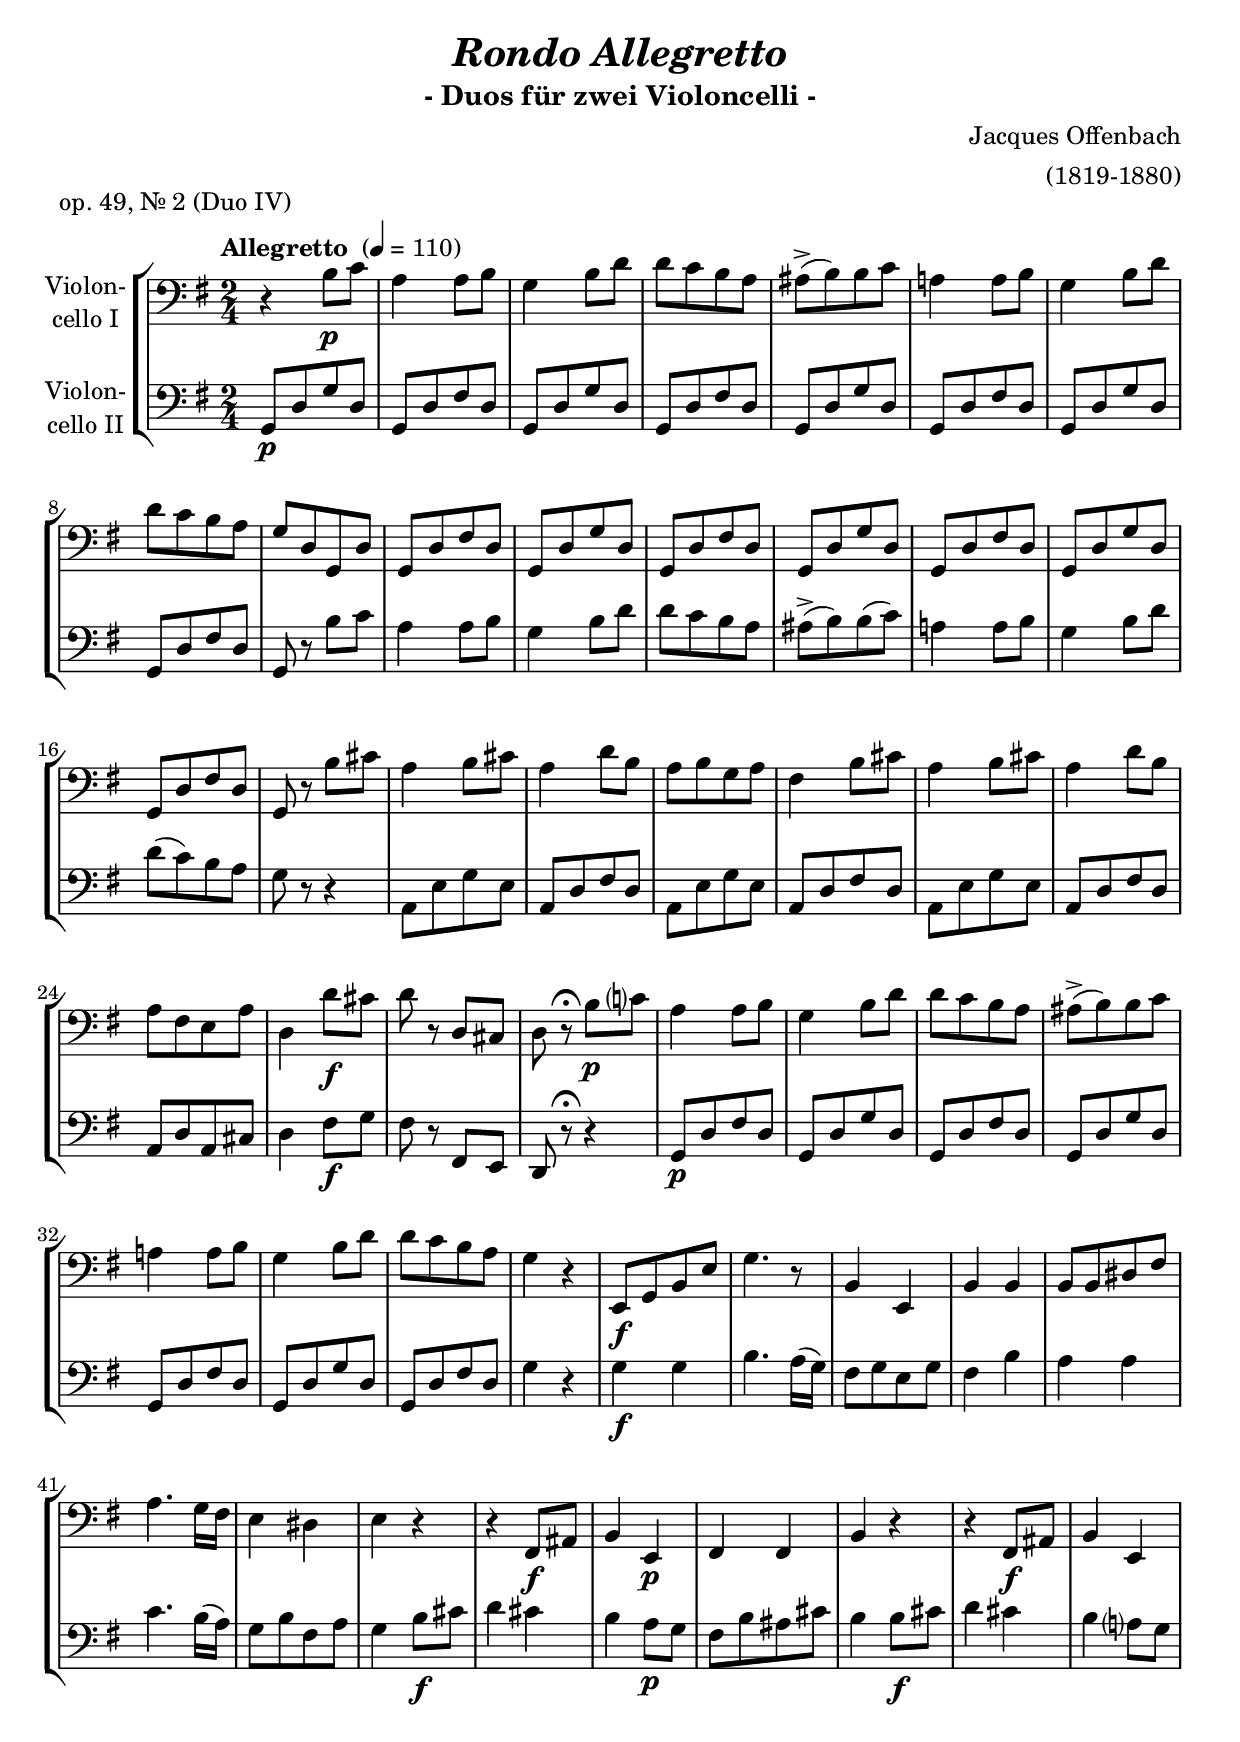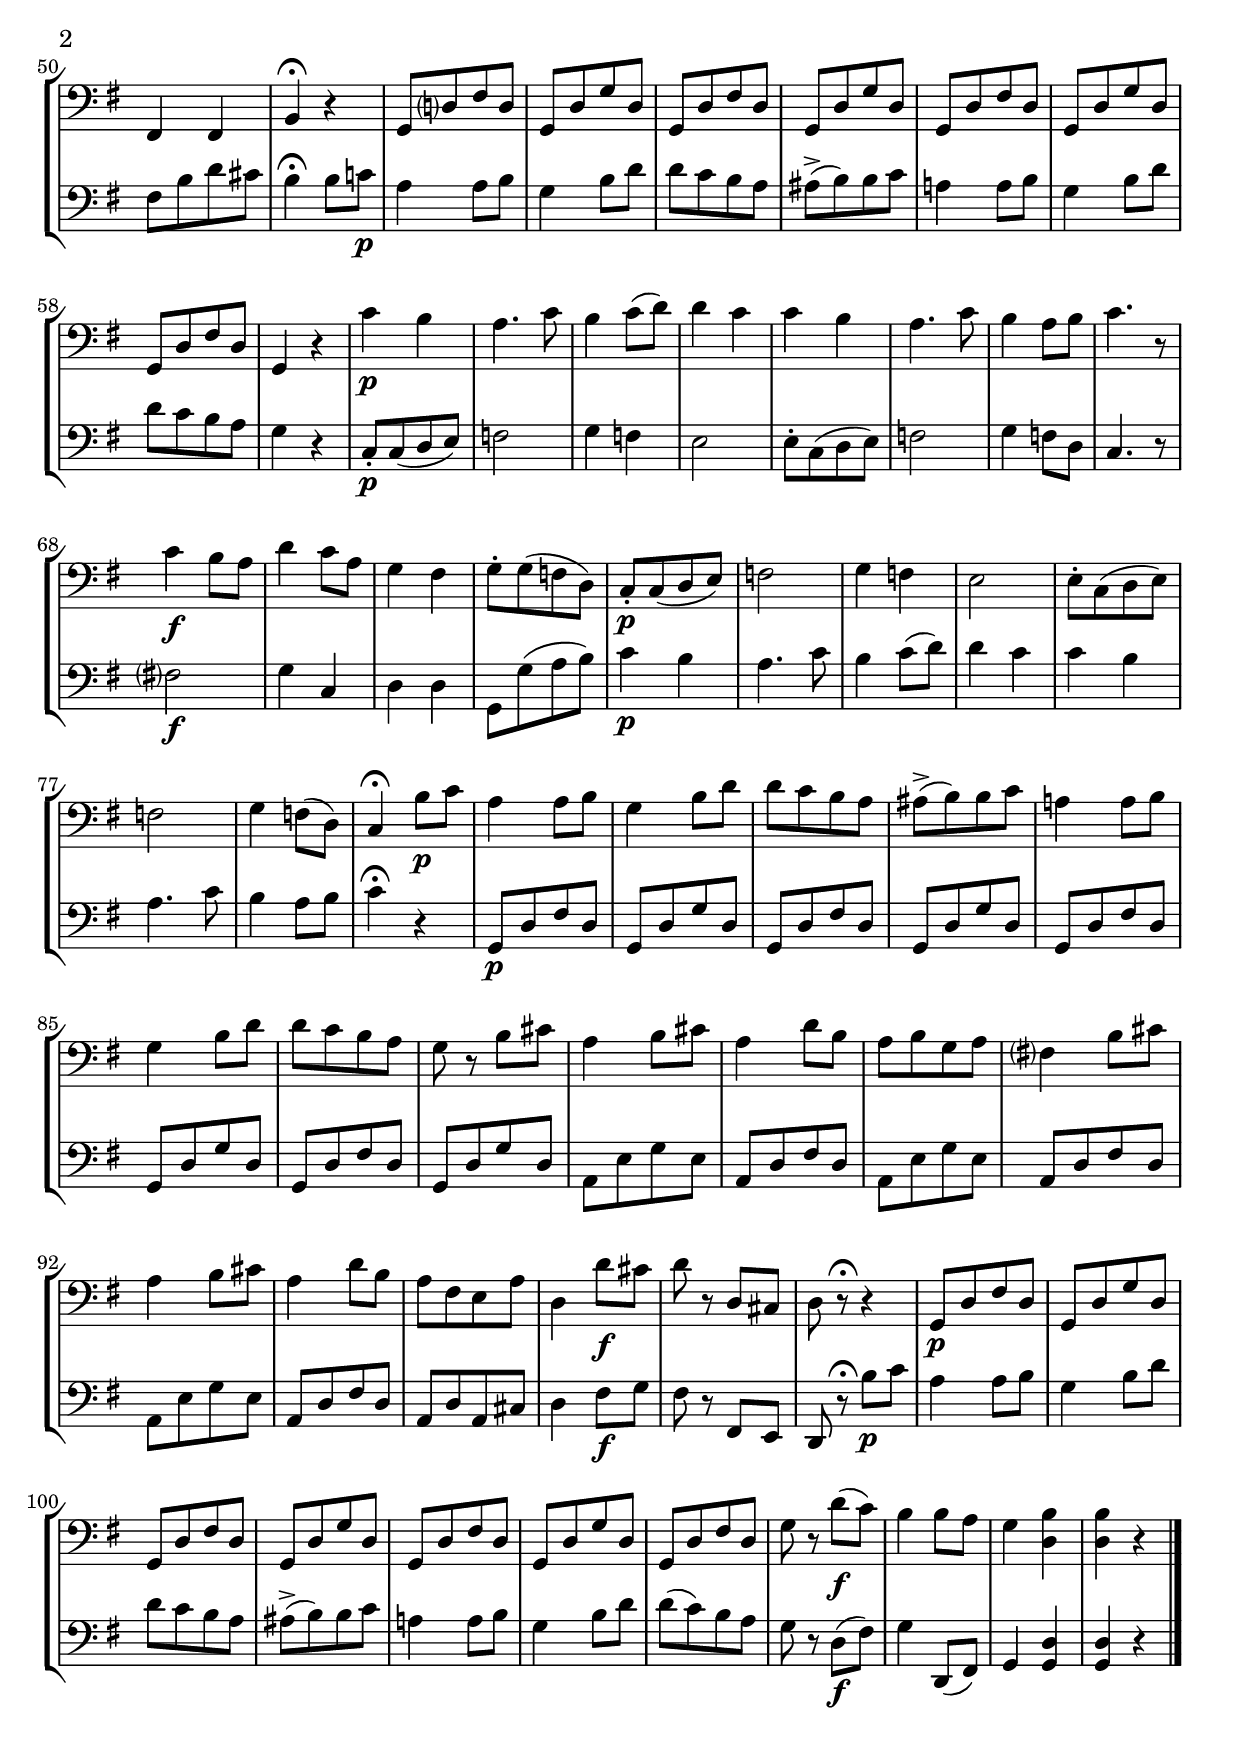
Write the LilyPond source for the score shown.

\version "2.18.2"
\include "deutsch.ly"
  
#(set-global-staff-size 21.5)

\header {
  title     = \markup \bold \italic "Rondo Allegretto"
  subtitle  = "- Duos für zwei Violoncelli -"
  composer  = "Jacques Offenbach"
  arranger  = "(1819-1880)"
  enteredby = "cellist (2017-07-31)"
  piece     = "op. 49, Nr. 2 (Duo IV)"
}

voiceconsts = {
  \key g \major
  \time 2/4
  \clef "bass"
% \numericTimeSignature
  \compressFullBarRests
  % Set default beaming for all staves
  \set Timing.beamExceptions = #'()
  \set Timing.baseMoment     = #(ly:make-moment 1 2)
  \set Timing.beatStructure  = #'(1)
  \tempo "Allegretto " 4=110
}

mifl = "flute"
miob = "oboe"
mifh = "french horn"
mist = "string ensemble 1"
%minstr = "accordion"
miba = "cello"

va = \relative c' {
  \voiceconsts

  r4 h8\p c
  a4 a8 h
  g4 h8 d
  d c h a
  ais(-> h) h c
  a!4 a8 h
  g4 h8 d
  d c h a

  g d g, d'
  g, d' fis d
  g, d' g d
  g, d' fis d
  g, d' g d
  g, d' fis d
  g, d' g d
  g, d' fis d
  g, r h' cis

  a4 h8 cis
  a4 d8 h
  a h g a
  fis4 h8 cis
  a4 h8 cis
  a4 d8 h
  a fis e a
  d,4 d'8\f cis
  d r d, cis

  d r\fermata h'8\p c?
  a4 a8 h
  g4 h8 d
  d c h a
  ais(-> h) h c
  a!4 a8 h
  g4 h8 d
  d c h a
  g4 r

  e,8\f g h e
  g4. r8
  h,4 e,
  h' h
  h8 h dis fis
  a4. g16 fis
  e4 dis
  e r
  r fis,8\f ais
  h4 e,\p

  fis fis
  h r
  r fis8\f ais
  h4 e,
  fis fis
  h\fermata r
  g8 d'? fis d
  g, d' g d
  g, d' fis d
  g, d' g d
  
  g, d' fis d
  g, d' g d
  g, d' fis d
  g,4 r
  c'\p h
  a4. c8
  h4 c8( d)
  d4 c
  c h
  a4. c8

  h4 a8 h
  c4. r8
  c4\f h8 a
  d4 c8 a
  g4 fis
  g8-. g( f d)
  c-.\p c( d e)
  f2
  g4 f
  e2
  e8-. c( d e)

  f2
  g4 f8( d)
  c4\fermata h'8\p c
  a4 a8 h
  g4 h8 d
  d c h a
  ais(-> h) h c
  a!4 a8 h
  g4 h8 d
  d c h a
  g r h cis

  a4 h8 cis
  a4 d8 h
  a h g a
  fis?4 h8 cis
  a4 h8 cis
  a4 d8 h
  a fis e a
  d,4 d'8\f cis
  d r d, cis
  d r\fermata r4

  g,8\p d' fis d
  g, d' g d
  g, d' fis d
  g, d' g d
  g, d' fis d
  g, d' g d
  g, d' fis d
  g r d'(\f c)
  h4 h8 a
  g4 <d h'>
  <d h'> r \bar "|."
}

vb = \relative c {
  \voiceconsts

  g8\p d' g d
  g, d' fis d
  g, d' g d
  g, d' fis d
  g, d' g d
  g, d' fis d
  g, d' g d
  g, d' fis d
  
  g, r h' c
  a4 a8 h
  g4 h8 d
  d c h a
  ais(-> h) h( c)
  a!4 a8 h
  g4 h8 d
  d( c) h a
  g r r4
  a,8 e' g e

  a, d fis d
  a e' g e
  a, d fis d
  a e' g e
  a, d fis d
  a d a cis
  d4 fis8\f g
  fis r fis, e
  d r\fermata r4
  g8\p d' fis d

  g, d' g d
  g, d' fis d
  g, d' g d
  g, d' fis d
  g, d' g d
  g, d' fis d
  g4 r
  g\f g
  h4. a16( g)
  fis8 g e g

  fis4 h
  a a
  c4. h16( a)
  g8 h fis a
  g4 h8\f cis
  d4 cis
  h a8\p g
  fis h ais cis
  h4 h8\f cis
  d4 cis

  h4 a?8 g
  fis h d cis
  h4\fermata h8 c!\p
  a4 a8 h
  g4 h8 d
  d c h a
  ais(-> h) h c
  a!4 a8 h
  g4 h8 d

  d c h a
  g4 r
  c,8-.\p c( d e)
  f2
  g4 f
  e2 e8-. c( d e)
  f2
  g4 f8 d
  c4. r8
  fis?2\f
  g4 c,

  d d
  g,8 g'( a h)
  c4\p h
  a4. c8
  h4 c8( d)
  d4 c
  c h
  a4. c8
  h4 a8 h
  c4\fermata r
  g,8\p d' fis d

  g, d' g d
  g, d' fis d
  g, d' g d
  g, d' fis d
  g, d' g d
  g, d' fis d
  g, d' g d
  a e' g e
  a, d fis d
  
  a e' g e
  a, d fis d
  a e' g e
  a, d fis d
  a d a cis
  d4 fis8\f g
  fis r fis, e
  d r\fermata h''\p c
  a4 a8 h

  g4 h8 d
  d c h a
  ais(-> h) h c
  a!4 a8 h
  g4 h8 d
  d( c) h a
  g r d(\f fis)
  g4 d,8( fis)
  g4 <g d'>
  <g d'> r \bar "|."
}


music = \new StaffGroup <<
      \new Staff {
	\set Staff.midiInstrument = \miba
	\set Staff.instrumentName = \markup \center-column { "Violon-" "cello I" }
	\transpose g g { \va }
      }

      \new Staff {
	\set Staff.midiInstrument = \miba
	\set Staff.instrumentName = \markup \center-column { "Violon-" "cello II" }
	\transpose g g { \vb }
      }
>>

\book {
  \score {
    \music
    \layout {}
  }

  \score {
    \unfoldRepeats \music

    \midi {
      \context {
        \Score
      }
    }
  }
}
